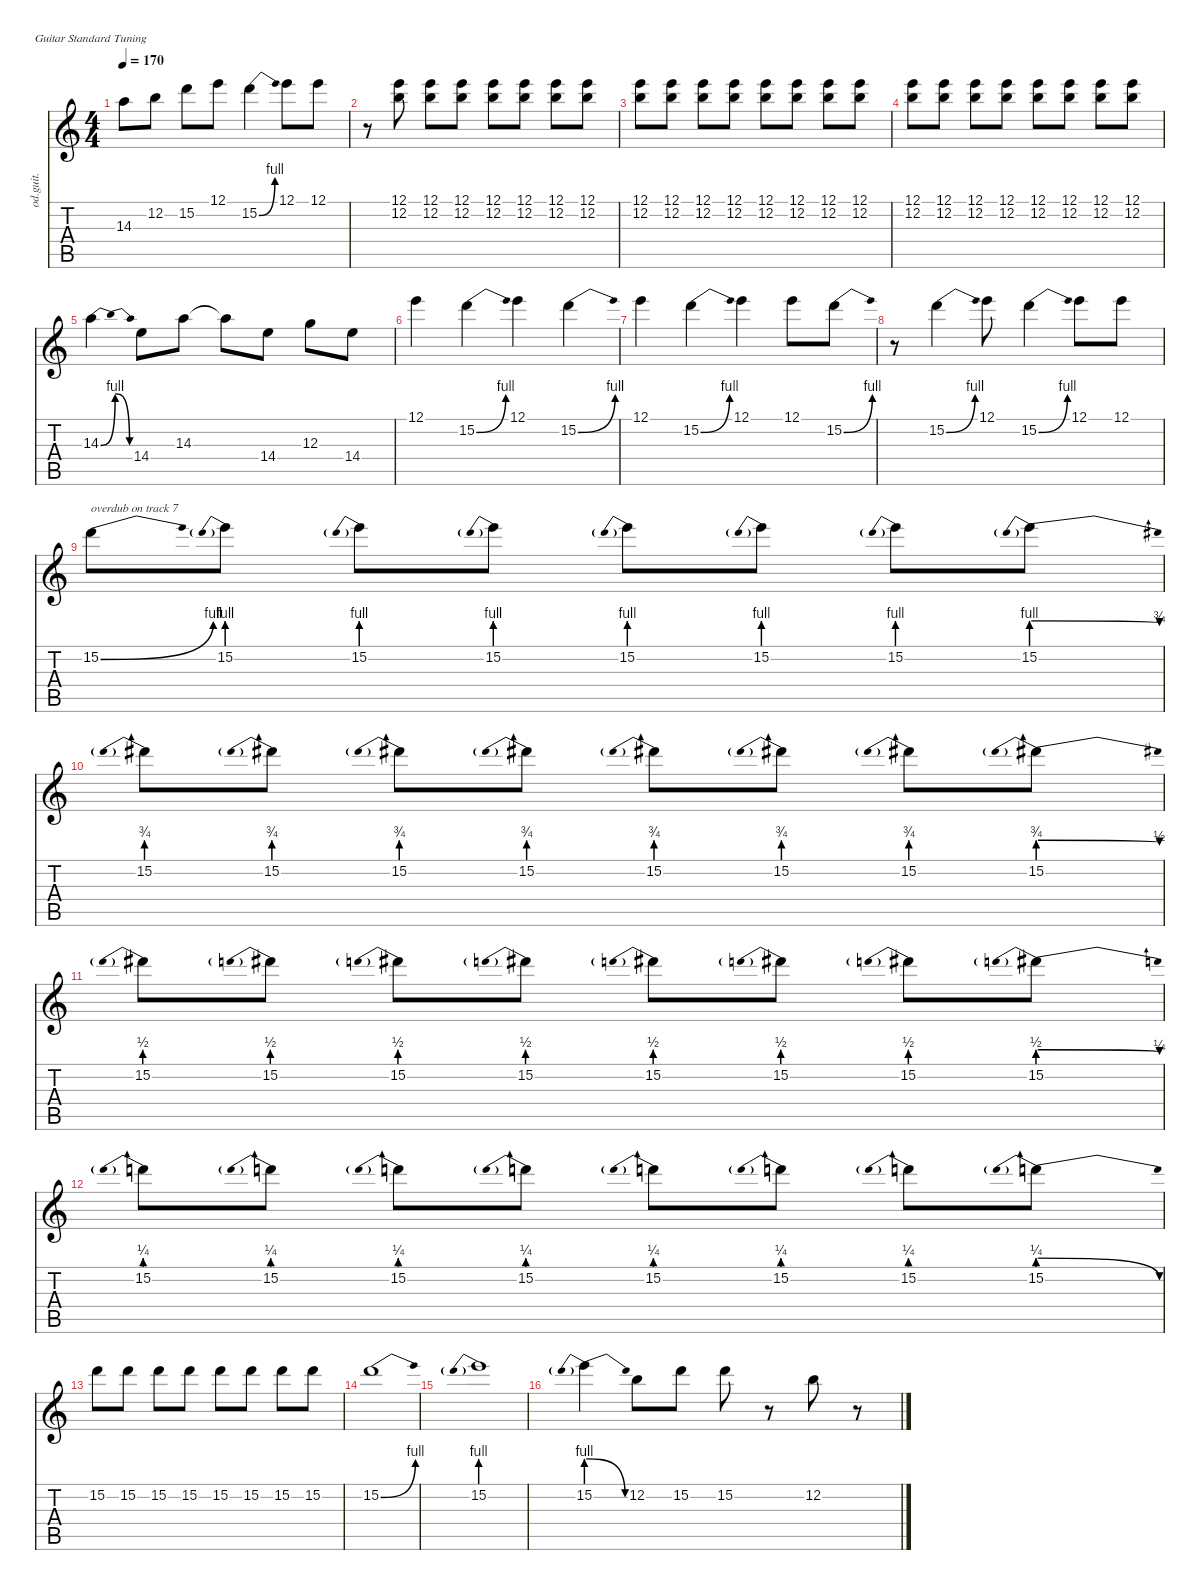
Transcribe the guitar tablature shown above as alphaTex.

\defaultSystemsLayout 4
\hideDynamics
\bracketExtendMode nobrackets
\otherSystemsTrackNameOrientation horizontal
\track ("Lead Guitar" "od.guit.") {instrument overdrivenguitar}
\staff {score tabs}
\tuning (E4 B3 G3 D3 A2 E2)
\ts (4 4)
\tempo 170
\clef g2
\ks c
14.3.8{dy f beam Down} 12.2.8{beam Down} 15.2.8{beam Down} 12.1.8{beam Down} 15.2{be (bend 0 0 30 4)}.4{beam Down} 12.1.8{beam Down} 12.1.8{beam Down} |
r.8{beam Down} (12.1 12.2).8{beam Down} (12.1 12.2).8{beam Down} (12.1 12.2).8{beam Down} (12.1 12.2).8{beam Down} (12.1 12.2).8{beam Down} (12.1 12.2).8{beam Down} (12.1 12.2).8{beam Down} |
(12.1 12.2).8{beam Down} (12.1 12.2).8{beam Down} (12.1 12.2).8{beam Down} (12.1 12.2).8{beam Down} (12.1 12.2).8{beam Down} (12.1 12.2).8{beam Down} (12.1 12.2).8{beam Down} (12.1 12.2).8{beam Down} |
(12.1 12.2).8{beam Down} (12.1 12.2).8{beam Down} (12.1 12.2).8{beam Down} (12.1 12.2).8{beam Down} (12.1 12.2).8{beam Down} (12.1 12.2).8{beam Down} (12.1 12.2).8{beam Down} (12.1 12.2).8{beam Down} |
14.3{be (bendrelease 0 0 15 4 30 4 45 0)}.4{beam Down} 14.4.8{beam Down} 14.3.8{beam Down} 14.3{t}.8{beam Down} 14.4.8{beam Down} 12.3.8{beam Down} 14.4.8{beam Down} |
12.1.4{beam Down} 15.2{be (bend 0 0 30 4)}.4{beam Down} 12.1.4{beam Down} 15.2{be (bend 0 0 30 4)}.4{beam Down} |
12.1.4{beam Down} 15.2{be (bend 0 0 30 4)}.4{beam Down} 12.1.4{beam Down} 12.1.8{beam Down} 15.2{be (bend 0 0 30 4)}.8{beam Down} |
r.8{beam Down} 15.2{be (bend 0 0 30 4)}.4{beam Down} 12.1.8{beam Down} 15.2{be (bend 0 0 30 4)}.4{beam Down} 12.1.8{beam Down} 12.1.8{beam Down} |
15.2{be (bend 0 0 30 4)}.8{txt "overdub on track 7" dy mp beam Down} 15.2{be (prebend 0 4 60 4)}.8{beam Down} 15.2{be (prebend 0 4 60 4)}.8{beam Down} 15.2{be (prebend 0 4 60 4)}.8{beam Down} 15.2{be (prebend 0 4 60 4)}.8{beam Down} 15.2{be (prebend 0 4 60 4)}.8{beam Down} 15.2{be (prebend 0 4 60 4)}.8{beam Down} 15.2{be (prebendrelease 0 4 60 3)}.8{beam Down} |
15.2{be (prebend 0 3 60 3)}.8{beam Down} 15.2{be (prebend 0 3 60 3)}.8{beam Down} 15.2{be (prebend 0 3 60 3)}.8{beam Down} 15.2{be (prebend 0 3 60 3)}.8{beam Down} 15.2{be (prebend 0 3 60 3)}.8{beam Down} 15.2{be (prebend 0 3 60 3)}.8{beam Down} 15.2{be (prebend 0 3 60 3)}.8{beam Down} 15.2{be (prebendrelease 0 3 60 2)}.8{beam Down} |
15.2{be (prebend 0 2 60 2)}.8{beam Down} 15.2{be (prebend 0 2 60 2)}.8{beam Down} 15.2{be (prebend 0 2 60 2)}.8{beam Down} 15.2{be (prebend 0 2 60 2)}.8{beam Down} 15.2{be (prebend 0 2 60 2)}.8{beam Down} 15.2{be (prebend 0 2 60 2)}.8{beam Down} 15.2{be (prebend 0 2 60 2)}.8{beam Down} 15.2{be (prebendrelease 0 2 60 1)}.8{beam Down} |
15.2{be (prebend 0 1 60 1)}.8{beam Down} 15.2{be (prebend 0 1 60 1)}.8{beam Down} 15.2{be (prebend 0 1 60 1)}.8{beam Down} 15.2{be (prebend 0 1 60 1)}.8{beam Down} 15.2{be (prebend 0 1 60 1)}.8{beam Down} 15.2{be (prebend 0 1 60 1)}.8{beam Down} 15.2{be (prebend 0 1 60 1)}.8{beam Down} 15.2{be (prebendrelease 0 1 39.999998399999996 0)}.8{beam Down} |
15.2.8{beam Down} 15.2.8{beam Down} 15.2.8{beam Down} 15.2.8{beam Down} 15.2.8{beam Down} 15.2.8{beam Down} 15.2.8{beam Down} 15.2.8{beam Down} |
15.2{be (bend 0 0 30 4)}.1{dy f beam Down} |
15.2{be (prebend 0 4 60 4)}.1{beam Down} |
15.2{be (prebendrelease 0 4 39.999998399999996 0)}.4{beam Down} 12.2.8{beam Down} 15.2.8{beam Down} 15.2.8{beam Down} r.8{beam Down} 12.2.8{beam Down} r.8{beam Down}
